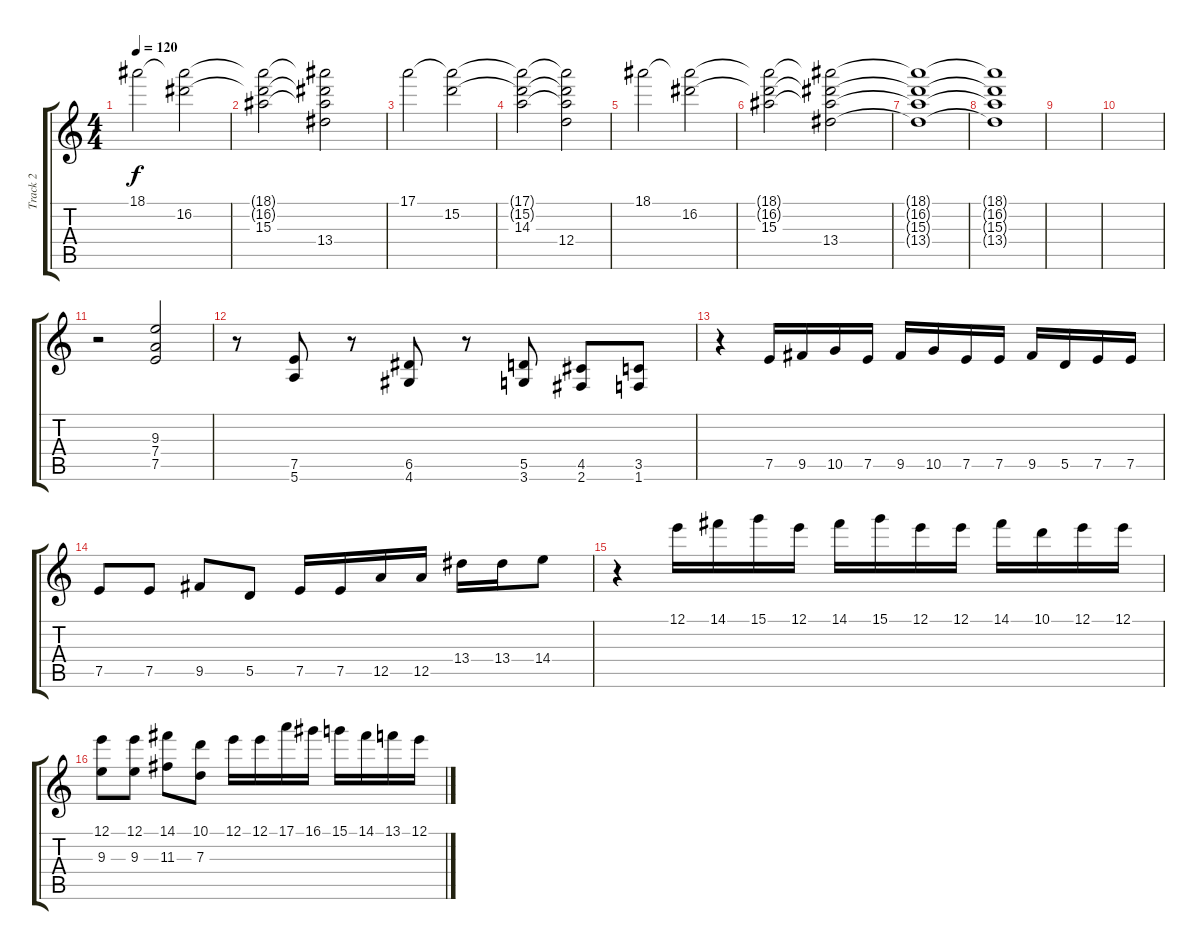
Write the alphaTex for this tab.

\track ("Track 2" "Track 2") {instrument distortionguitar}
\staff {score tabs}
\tuning (E4 B3 G3 D3 A2 E2) {hide}
\ts (4 4)
\tempo 120
\clef g2
\ks c
18.1.2{dy f} (18.1{t} 16.2).2 |
(18.1{t} 16.2{t} 15.3).2 (18.1{t} 16.2{t} 15.3{t} 13.4).2 |
17.1.2 (17.1{t} 15.2).2 |
(17.1{t} 15.2{t} 14.3).2 (17.1{t} 15.2{t} 14.3{t} 12.4).2 |
18.1.2 (18.1{t} 16.2).2 |
(18.1{t} 16.2{t} 15.3).2 (18.1{t} 16.2{t} 15.3{t} 13.4).2 |
(18.1{t} 16.2{t} 15.3{t} 13.4{t}).1{volume 6} |
(18.1{t} 16.2{t} 15.3{t} 13.4{t}).1 |
|
|
r.2{volume 16} (9.3 7.4 7.5).2 |
r.8 (7.5 5.6).8 r.8 (6.5 4.6).8 r.8 (5.5 3.6).8 (4.5 2.6).8 (3.5 1.6).8 |
r.4 7.5.16 9.5.16 10.5.16 7.5.16 9.5.16 10.5.16 7.5.16 7.5.16 9.5.16 5.5.16 7.5.16 7.5.16 |
7.5.8 7.5.8 9.5.8 5.5.8 7.5.16 7.5.16 12.5.16 12.5.16 13.4.16 13.4.16 14.4.8 |
r.4 12.1.16 14.1.16 15.1.16 12.1.16 14.1.16 15.1.16 12.1.16 12.1.16 14.1.16 10.1.16 12.1.16 12.1.16 |
(12.1 9.3).8 (12.1 9.3).8 (14.1 11.3).8 (10.1 7.3).8 12.1.16 12.1.16 17.1.16 16.1.16 15.1.16 14.1.16 13.1.16 12.1.16
